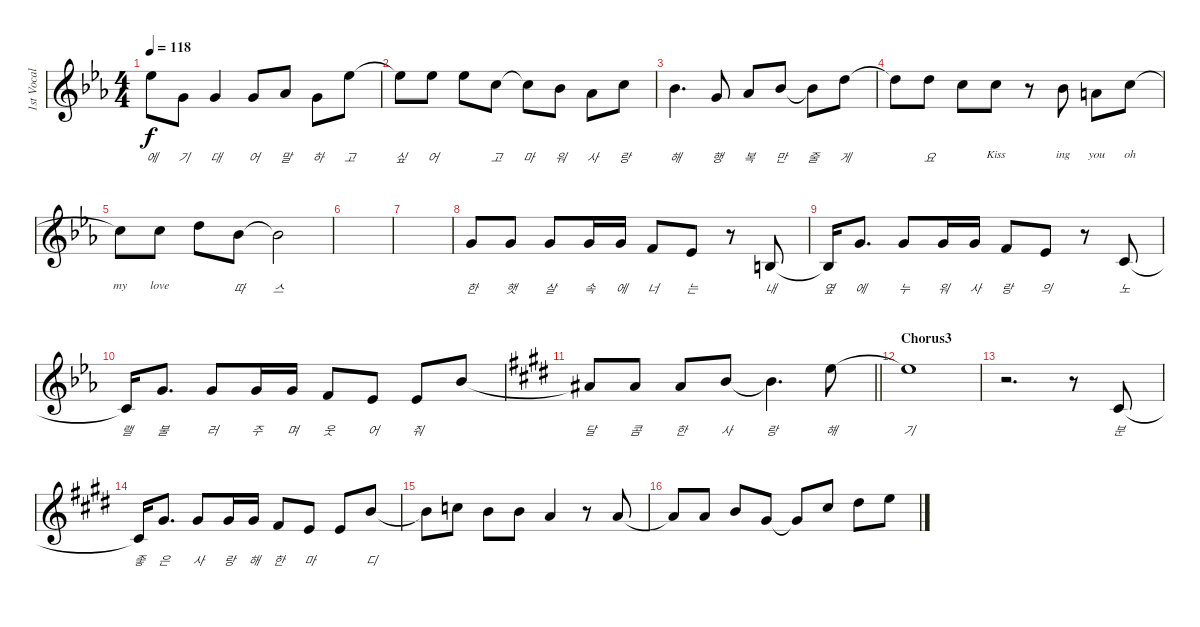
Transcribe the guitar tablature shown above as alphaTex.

\track ("1st Vocal" "1st Vocal") {instrument clarinet}
\staff {score}
\tuning (E4 B3 G3 D3 A2 E2) {hide}
\ts (4 4)
\tempo 118
\clef g2
\ks eb
11.1{t}.8{lyrics (0 "에") lyrics (1 "") lyrics (2 "") lyrics (3 "") lyrics (4 "") dy f} 3.1.8{lyrics (0 "기") lyrics (1 "") lyrics (2 "") lyrics (3 "") lyrics (4 "")} 3.1.4{lyrics (0 "대") lyrics (1 "") lyrics (2 "") lyrics (3 "") lyrics (4 "")} 3.1.8{lyrics (0 "어") lyrics (1 "") lyrics (2 "") lyrics (3 "") lyrics (4 "")} 4.1.8{lyrics (0 "말") lyrics (1 "") lyrics (2 "") lyrics (3 "") lyrics (4 "")} 3.1.8{lyrics (0 "하") lyrics (1 "") lyrics (2 "") lyrics (3 "") lyrics (4 "")} 11.1.8{lyrics (0 "고") lyrics (1 "") lyrics (2 "") lyrics (3 "") lyrics (4 "")} |
11.1{t}.8{lyrics (0 "싶") lyrics (1 "") lyrics (2 "") lyrics (3 "") lyrics (4 "")} 11.1.8{lyrics (0 "어") lyrics (1 "") lyrics (2 "") lyrics (3 "") lyrics (4 "")} 11.1.8{lyrics (0 "") lyrics (1 "") lyrics (2 "") lyrics (3 "") lyrics (4 "")} 8.1.8{lyrics (0 "고") lyrics (1 "") lyrics (2 "") lyrics (3 "") lyrics (4 "")} 8.1{t}.8{lyrics (0 "마") lyrics (1 "") lyrics (2 "") lyrics (3 "") lyrics (4 "")} 6.1.8{lyrics (0 "워") lyrics (1 "") lyrics (2 "") lyrics (3 "") lyrics (4 "")} 4.1.8{lyrics (0 "사") lyrics (1 "") lyrics (2 "") lyrics (3 "") lyrics (4 "")} 8.1.8{lyrics (0 "랑") lyrics (1 "") lyrics (2 "") lyrics (3 "") lyrics (4 "")} |
6.1.4{d lyrics (0 "해") lyrics (1 "") lyrics (2 "") lyrics (3 "") lyrics (4 "")} 3.1.8{lyrics (0 "행") lyrics (1 "") lyrics (2 "") lyrics (3 "") lyrics (4 "")} 4.1.8{lyrics (0 "복") lyrics (1 "") lyrics (2 "") lyrics (3 "") lyrics (4 "")} 6.1.8{lyrics (0 "만") lyrics (1 "") lyrics (2 "") lyrics (3 "") lyrics (4 "")} 6.1{t}.8{lyrics (0 "줄") lyrics (1 "") lyrics (2 "") lyrics (3 "") lyrics (4 "")} 10.1.8{lyrics (0 "게") lyrics (1 "") lyrics (2 "") lyrics (3 "") lyrics (4 "")} |
10.1{t}.8{lyrics (0 "") lyrics (1 "") lyrics (2 "") lyrics (3 "") lyrics (4 "")} 10.1.8{lyrics (0 "요") lyrics (1 "") lyrics (2 "") lyrics (3 "") lyrics (4 "")} 8.1.8{lyrics (0 "") lyrics (1 "") lyrics (2 "") lyrics (3 "") lyrics (4 "")} 8.1.8{lyrics (0 "Kiss") lyrics (1 "") lyrics (2 "") lyrics (3 "") lyrics (4 "")} r.8 6.1.8{lyrics (0 "ing") lyrics (1 "") lyrics (2 "") lyrics (3 "") lyrics (4 "")} 5.1.8{lyrics (0 "you") lyrics (1 "") lyrics (2 "") lyrics (3 "") lyrics (4 "")} 8.1.8{lyrics (0 "oh") lyrics (1 "") lyrics (2 "") lyrics (3 "") lyrics (4 "")} |
8.1{t}.8{lyrics (0 "my") lyrics (1 "") lyrics (2 "") lyrics (3 "") lyrics (4 "")} 8.1.8{lyrics (0 "love") lyrics (1 "") lyrics (2 "") lyrics (3 "") lyrics (4 "")} 10.1.8{lyrics (0 "") lyrics (1 "") lyrics (2 "") lyrics (3 "") lyrics (4 "")} 6.1.8{lyrics (0 "따") lyrics (1 "") lyrics (2 "") lyrics (3 "") lyrics (4 "")} 6.1{t}.2{lyrics (0 "스") lyrics (1 "") lyrics (2 "") lyrics (3 "") lyrics (4 "")} |
|
|
3.1.8{lyrics (0 "한") lyrics (1 "") lyrics (2 "") lyrics (3 "") lyrics (4 "")} 3.1.8{lyrics (0 "햇") lyrics (1 "") lyrics (2 "") lyrics (3 "") lyrics (4 "")} 3.1.8{lyrics (0 "살") lyrics (1 "") lyrics (2 "") lyrics (3 "") lyrics (4 "")} 3.1.16{lyrics (0 "속") lyrics (1 "") lyrics (2 "") lyrics (3 "") lyrics (4 "")} 3.1.16{lyrics (0 "에") lyrics (1 "") lyrics (2 "") lyrics (3 "") lyrics (4 "")} 1.1.8{lyrics (0 "너") lyrics (1 "") lyrics (2 "") lyrics (3 "") lyrics (4 "")} 4.2.8{lyrics (0 "는") lyrics (1 "") lyrics (2 "") lyrics (3 "") lyrics (4 "")} r.8 0.2.8{lyrics (0 "내") lyrics (1 "") lyrics (2 "") lyrics (3 "") lyrics (4 "")} |
0.2{t}.16{lyrics (0 "옆") lyrics (1 "") lyrics (2 "") lyrics (3 "") lyrics (4 "")} 3.1.8{d lyrics (0 "에") lyrics (1 "") lyrics (2 "") lyrics (3 "") lyrics (4 "")} 3.1.8{lyrics (0 "누") lyrics (1 "") lyrics (2 "") lyrics (3 "") lyrics (4 "")} 3.1.16{lyrics (0 "워") lyrics (1 "") lyrics (2 "") lyrics (3 "") lyrics (4 "")} 3.1.16{lyrics (0 "사") lyrics (1 "") lyrics (2 "") lyrics (3 "") lyrics (4 "")} 1.1.8{lyrics (0 "랑") lyrics (1 "") lyrics (2 "") lyrics (3 "") lyrics (4 "")} 4.2.8{lyrics (0 "의") lyrics (1 "") lyrics (2 "") lyrics (3 "") lyrics (4 "")} r.8 1.2.8{lyrics (0 "노") lyrics (1 "") lyrics (2 "") lyrics (3 "") lyrics (4 "")} |
1.2{t}.16{lyrics (0 "랠") lyrics (1 "") lyrics (2 "") lyrics (3 "") lyrics (4 "")} 3.1.8{d lyrics (0 "불") lyrics (1 "") lyrics (2 "") lyrics (3 "") lyrics (4 "")} 3.1.8{lyrics (0 "러") lyrics (1 "") lyrics (2 "") lyrics (3 "") lyrics (4 "")} 3.1.16{lyrics (0 "주") lyrics (1 "") lyrics (2 "") lyrics (3 "") lyrics (4 "")} 3.1.16{lyrics (0 "며") lyrics (1 "") lyrics (2 "") lyrics (3 "") lyrics (4 "")} 1.1.8{lyrics (0 "웃") lyrics (1 "") lyrics (2 "") lyrics (3 "") lyrics (4 "")} 4.2.8{lyrics (0 "어") lyrics (1 "") lyrics (2 "") lyrics (3 "") lyrics (4 "")} 4.2.8{lyrics (0 "줘") lyrics (1 "") lyrics (2 "") lyrics (3 "") lyrics (4 "")} 6.1.8{lyrics (0 "") lyrics (1 "") lyrics (2 "") lyrics (3 "") lyrics (4 "")} |
\barLineRight lightlight
\ks e
6.1{t}.8{lyrics (0 "달") lyrics (1 "") lyrics (2 "") lyrics (3 "") lyrics (4 "")} 6.1.8{lyrics (0 "콤") lyrics (1 "") lyrics (2 "") lyrics (3 "") lyrics (4 "")} 6.1.8{lyrics (0 "한") lyrics (1 "") lyrics (2 "") lyrics (3 "") lyrics (4 "")} 7.1.8{lyrics (0 "사") lyrics (1 "") lyrics (2 "") lyrics (3 "") lyrics (4 "")} 7.1{t}.4{d lyrics (0 "랑") lyrics (1 "") lyrics (2 "") lyrics (3 "") lyrics (4 "")} 12.1.8{lyrics (0 "해") lyrics (1 "") lyrics (2 "") lyrics (3 "") lyrics (4 "")} |
\section ("" "Chorus3")
12.1{t}.1{lyrics (0 "기") lyrics (1 "") lyrics (2 "") lyrics (3 "") lyrics (4 "")} |
r.2{d} r.8 2.2.8{lyrics (0 "분") lyrics (1 "") lyrics (2 "") lyrics (3 "") lyrics (4 "")} |
2.2{t}.16{lyrics (0 "좋") lyrics (1 "") lyrics (2 "") lyrics (3 "") lyrics (4 "")} 4.1.8{d lyrics (0 "은") lyrics (1 "") lyrics (2 "") lyrics (3 "") lyrics (4 "")} 4.1.8{lyrics (0 "사") lyrics (1 "") lyrics (2 "") lyrics (3 "") lyrics (4 "")} 4.1.16{lyrics (0 "랑") lyrics (1 "") lyrics (2 "") lyrics (3 "") lyrics (4 "")} 4.1.16{lyrics (0 "해") lyrics (1 "") lyrics (2 "") lyrics (3 "") lyrics (4 "")} 2.1.8{lyrics (0 "한") lyrics (1 "") lyrics (2 "") lyrics (3 "") lyrics (4 "")} 0.1.8{lyrics (0 "마") lyrics (1 "") lyrics (2 "") lyrics (3 "") lyrics (4 "")} 0.1.8{lyrics (0 "") lyrics (1 "") lyrics (2 "") lyrics (3 "") lyrics (4 "")} 7.1.8{lyrics (0 "디") lyrics (1 "") lyrics (2 "") lyrics (3 "") lyrics (4 "")} |
7.1{t}.8 8.1.8 7.1.8 7.1.8 5.1.4 r.8 5.1.8 |
5.1{t}.8 5.1.8 7.1.8 4.1.8 4.1{t}.8 9.1.8 11.1.8 12.1.8
